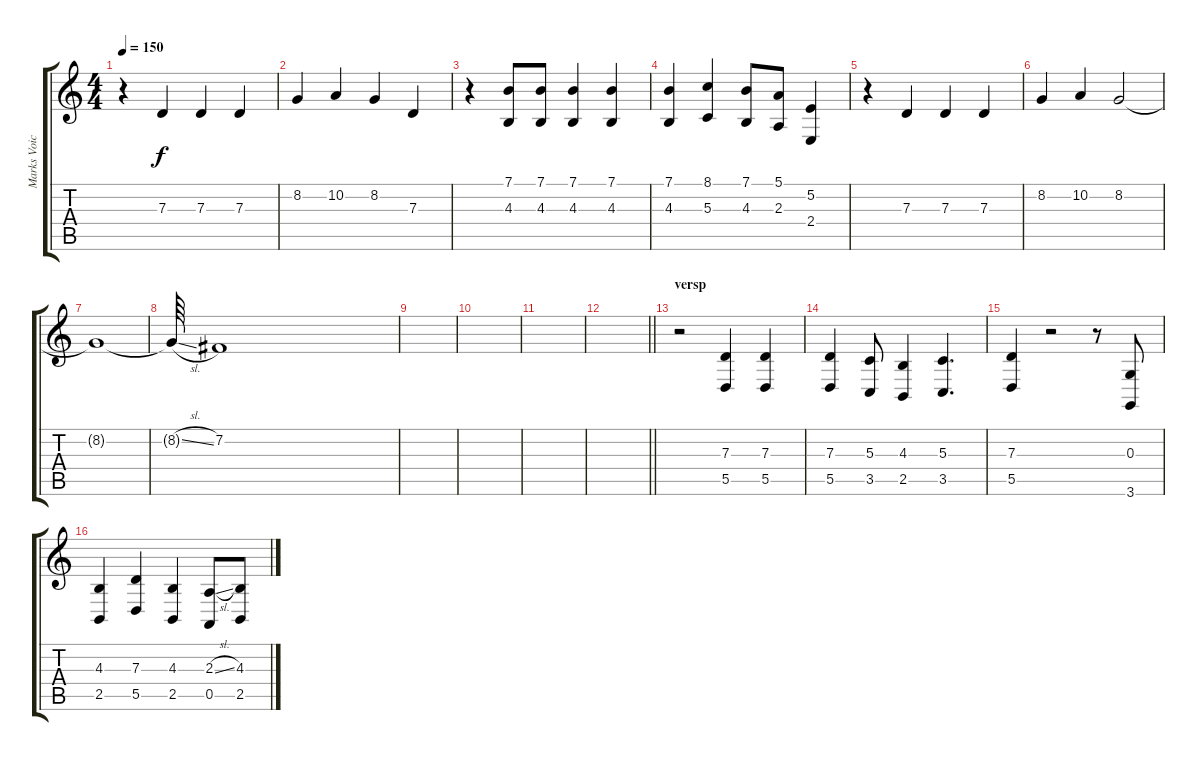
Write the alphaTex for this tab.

\track ("Marks Voice" "Marks Voic") {instrument tenorsax}
\staff {score tabs}
\tuning (E4 B3 G3 D3 A2 E2) {hide}
\ts (4 4)
\tempo 150
\clef g2
\ks c
r.4{dy f} 7.3.4 7.3.4 7.3.4 |
8.2.4 10.2.4 8.2.4 7.3.4 |
r.4 (7.1 4.3).8 (7.1 4.3).8 (7.1 4.3).4 (7.1 4.3).4 |
(7.1 4.3).4 (8.1 5.3).4 (7.1 4.3).8 (5.1 2.3).8 (5.2 2.4).4 |
r.4 7.3.4 7.3.4 7.3.4 |
8.2.4 10.2.4 8.2.2 |
8.2{t}.1 |
8.2{sl t}.64 7.2.1 |
|
|
|
\barLineRight lightlight
|
\section ("" "versp")
r.2 (7.3 5.5).4 (7.3 5.5).4 |
(7.3 5.5).4 (5.3 3.5).8 (4.3 2.5).4 (5.3 3.5).4{d} |
(7.3 5.5).4 r.2 r.8 (0.3 3.6).8 |
(4.3 2.5).4 (7.3 5.5).4 (4.3 2.5).4 (2.3{sl} 0.5).8 (4.3 2.5).8
